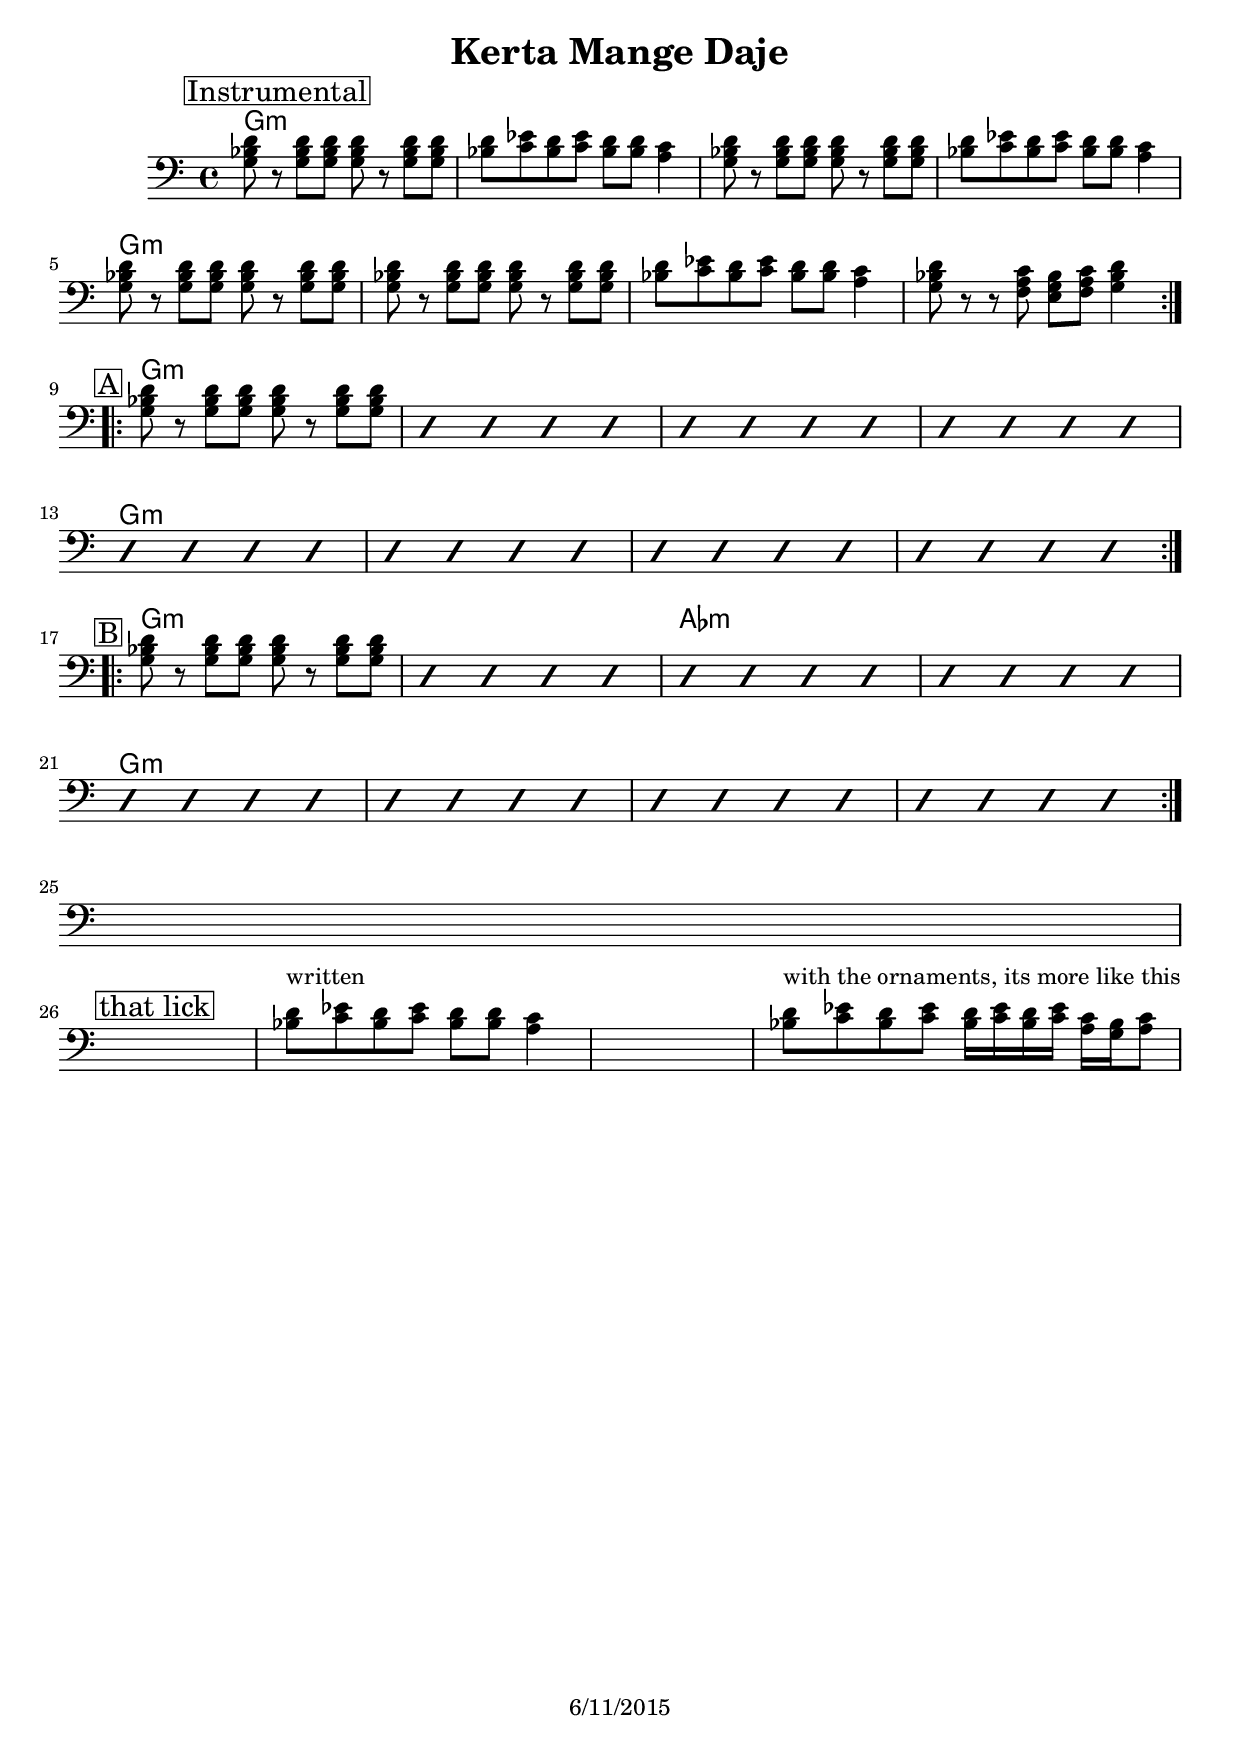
\version "2.16.2"

\header {
	title = "Kerta Mange Daje"
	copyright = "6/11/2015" %date of latest edits
}

slash = {
	\override NoteHead #'style = #'slash
	\override Stem #'transparent = ##t
}

noslash = {
	\revert NoteHead #'style
	\revert Stem #'transparent
}

test = { \relative c' { \tempo 4 = 80 \set Score.markFormatter = #format-mark-box-letters
	\repeat volta 2 {
	}
}
}

	
melody = { \relative c'' { \set Score.markFormatter = #format-mark-box-letters 

}
}

midbrass = { \relative c' { \set Score.markFormatter = #format-mark-box-letters 

	\mark \markup { \box "Instrumental" }
	\repeat volta 2 {
	<g bes d>8 r <g bes d> <g bes d> <g bes d> r <g bes d> <g bes d> | 
	<bes d> <c ees> <bes d> <c ees> <bes d> <bes d> <a c>4 |
	<g bes d>8 r <g bes d> <g bes d> <g bes d> r <g bes d> <g bes d> | 
	<bes d> <c ees> <bes d> <c ees> <bes d> <bes d> <a c>4 | \break
	<g bes d>8 r <g bes d> <g bes d> <g bes d> r <g bes d> <g bes d> | 
	<g bes d>8 r <g bes d> <g bes d> <g bes d> r <g bes d> <g bes d> | 
	<bes d> <c ees> <bes d> <c ees> <bes d> <bes d> <a c>4 |
	<g bes d>8 r r <f a c> <e g bes> <f a c> <g bes d>4 | \break
	}

	\mark \markup { \box "A" }
	\repeat volta 2 {
	<g bes d>8 r <g bes d> <g bes d> <g bes d> r <g bes d> <g bes d> | 
	\slash { d4 d d d | d d d d | d d d d \break | d d d d | d d d d | d d d d | d d d d | \break }
	}

	\mark \markup { \box "B" }
	\repeat volta 2 {
	\noslash { <g bes d>8 r <g bes d> <g bes d> <g bes d> r <g bes d> <g bes d> | }
	\slash { d4 d d d | d d d d | d d d d \break | d d d d | d d d d \noBreak | d d d d | d d d d | \break }
	}
\noslash { s1 } \break |

	\mark \markup { \box "that lick" }
	s1 | <bes' d>8^\markup {"written"} <c ees> <bes d> <c ees> <bes d> <bes d> <a c>4 |
	s1 | <bes d>8^\markup {"with the ornaments, its more like this"} <c ees> <bes d> <c ees> <bes d>16 <c ees> <bes d> <c ees> <a c> <g bes> <a c>8 |



}
}

		
changes = { \chordmode { 

% Instrumental
g1:min | g:min | g:min | g:min |
g1:min | g:min | g:min | g:min |

% A
g1:min | g:min | g:min | g:min |
g1:min | g:min | g:min | g:min |

% B
g1:min | g:min | aes:min | aes:min |
g1:min | g:min | g:min | g:min |

}
}


\book {
	\score { 
	  <<
	    \new ChordNames {
		\set chordChanges = ##t
		\changes
	    }
	    \new Staff { \clef bass 
		\midbrass
	    }
	  >>
	}
%	%Form
%	\markup { \column {
%	\line { \bold "Form:" }
%	}}
}
%{
\book {
	\score {
	  <<
		\new Staff {
		  \set Staff.midiInstrument = #"trumpet" \unfoldRepeats
			\melody
		}
		\new Staff {
		  \set Staff.midiInstrument = #"trumpet" \unfoldRepeats
			\midbrass
		}
	  >>
		\midi { }
	}
}
\book {
	\score {
	  <<
		\new Staff {
		  \set Staff.midiInstrument = #"trumpet" \unfoldRepeats
			\test
		}
	  >>
		\midi { }
	}
}
%}
